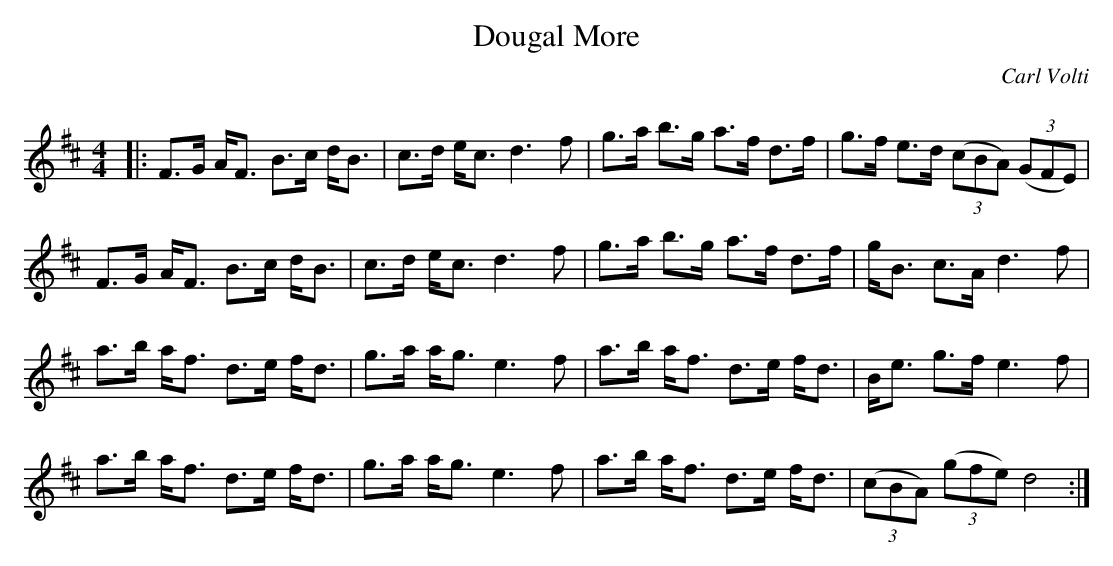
X:1
T: Dougal More
C:Carl Volti
Q: 128
K:D
M:4/4
L:1/16
|:F3G AF3 B3c dB3|c3d ec3 d6f2|g3a b3g a3f d3f|g3f e3d ((3c2B2A2) ((3G2F2E2) |
F3G AF3 B3c dB3|c3d ec3 d6f2|g3a b3g a3f d3f|gB3 c3A d6f2|
a3b af3 d3e fd3|g3a ag3 e6f2|a3b af3 d3e fd3|Be3 g3f e6f2|
a3b af3 d3e fd3|g3a ag3 e6f2|a3b af3 d3e fd3|((3c2B2A2) ((3g2f2e2) d8:|
